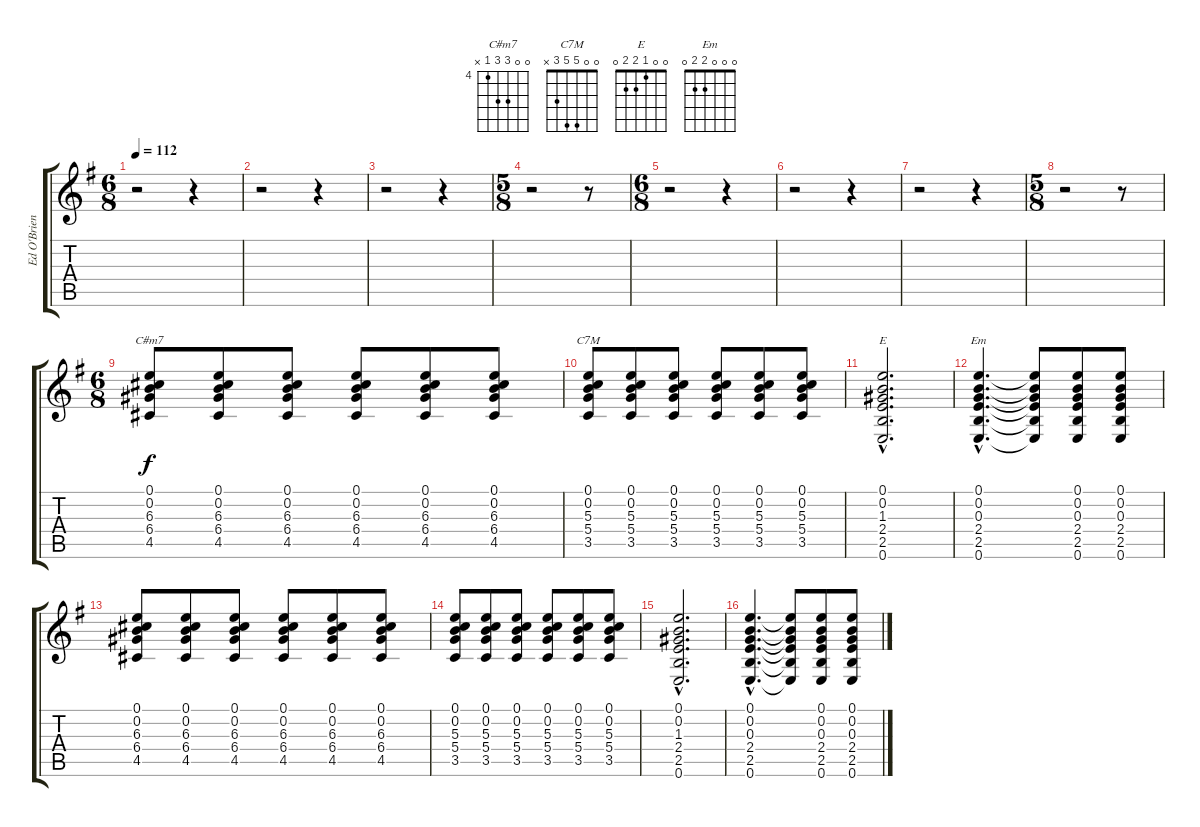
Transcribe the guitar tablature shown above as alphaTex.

\track ("Ed O'Brien (Dist)" "Ed O'Brien") {instrument distortionguitar}
\staff {score tabs}
\tuning (E4 B3 G3 D3 A2 E2) {hide}
\chord ("C#m7" 0 0 6 6 4 x) {firstfret 4}
\chord ("C7M" 0 0 5 5 3 x)
\chord ("E" 0 0 1 2 2 0)
\chord ("Em" 0 0 0 2 2 0)
\ts (6 8)
\tempo 112
\clef g2
\ks g
r.2{dy f} r.4 |
r.2 r.4 |
r.2 r.4 |
\ts (5 8)
r.2 r.8 |
\ts (6 8)
r.2 r.4 |
r.2 r.4 |
r.2 r.4 |
\ts (5 8)
r.2 r.8 |
\ts (6 8)
(0.1 0.2 6.3 6.4 4.5).8{ch "C#m7"} (0.1 0.2 6.3 6.4 4.5).8 (0.1 0.2 6.3 6.4 4.5).8 (0.1 0.2 6.3 6.4 4.5).8 (0.1 0.2 6.3 6.4 4.5).8 (0.1 0.2 6.3 6.4 4.5).8 |
(0.1 0.2 5.3 5.4 3.5).8{ch "C7M"} (0.1 0.2 5.3 5.4 3.5).8 (0.1 0.2 5.3 5.4 3.5).8 (0.1 0.2 5.3 5.4 3.5).8 (0.1 0.2 5.3 5.4 3.5).8 (0.1 0.2 5.3 5.4 3.5).8 |
(0.1{hac} 0.2{hac} 1.3{hac} 2.4{hac} 2.5{hac} 0.6{hac}).2{d ch "E"} |
(0.1{hac} 0.2{hac} 0.3{hac} 2.4{hac} 2.5{hac} 0.6{hac}).4{d ch "Em"} (0.1{t} 0.2{t} 0.3{t} 2.4{t} 2.5{t} 0.6{t}).8 (0.1 0.2 0.3 2.4 2.5 0.6).8 (0.1 0.2 0.3 2.4 2.5 0.6).8 |
(0.1 0.2 6.3 6.4 4.5).8 (0.1 0.2 6.3 6.4 4.5).8 (0.1 0.2 6.3 6.4 4.5).8 (0.1 0.2 6.3 6.4 4.5).8 (0.1 0.2 6.3 6.4 4.5).8 (0.1 0.2 6.3 6.4 4.5).8 |
(0.1 0.2 5.3 5.4 3.5).8 (0.1 0.2 5.3 5.4 3.5).8 (0.1 0.2 5.3 5.4 3.5).8 (0.1 0.2 5.3 5.4 3.5).8 (0.1 0.2 5.3 5.4 3.5).8 (0.1 0.2 5.3 5.4 3.5).8 |
(0.1{hac} 0.2{hac} 1.3{hac} 2.4{hac} 2.5{hac} 0.6{hac}).2{d} |
(0.1{hac} 0.2{hac} 0.3{hac} 2.4{hac} 2.5{hac} 0.6{hac}).4{d} (0.1{t} 0.2{t} 0.3{t} 2.4{t} 2.5{t} 0.6{t}).8 (0.1 0.2 0.3 2.4 2.5 0.6).8 (0.1 0.2 0.3 2.4 2.5 0.6).8
